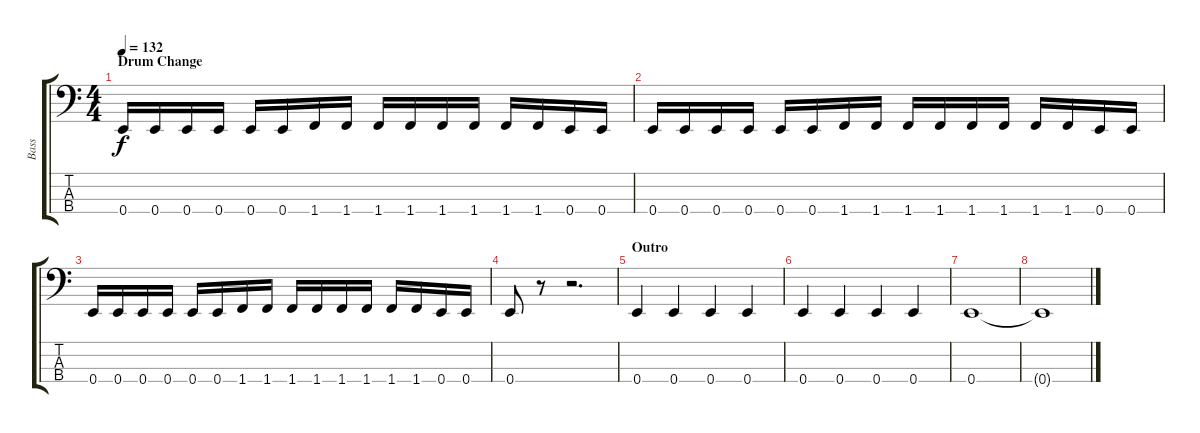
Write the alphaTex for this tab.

\track ("Bass" "Bass") {instrument electricbasspick}
\staff {score tabs}
\tuning (G2 D2 A1 E1) {hide}
\ts (4 4)
\section ("" "Drum Change")
\tempo 132
\clef f4
\ks c
0.4.16{dy f} 0.4.16 0.4.16 0.4.16 0.4.16 0.4.16 1.4.16 1.4.16 1.4.16 1.4.16 1.4.16 1.4.16 1.4.16 1.4.16 0.4.16 0.4.16 |
0.4.16 0.4.16 0.4.16 0.4.16 0.4.16 0.4.16 1.4.16 1.4.16 1.4.16 1.4.16 1.4.16 1.4.16 1.4.16 1.4.16 0.4.16 0.4.16 |
0.4.16 0.4.16 0.4.16 0.4.16 0.4.16 0.4.16 1.4.16 1.4.16 1.4.16 1.4.16 1.4.16 1.4.16 1.4.16 1.4.16 0.4.16 0.4.16 |
0.4.8 r.8 r.2{d} |
\section ("" "Outro")
0.4.4 0.4.4 0.4.4 0.4.4 |
0.4.4 0.4.4 0.4.4 0.4.4 |
0.4.1 |
0.4{t}.1
